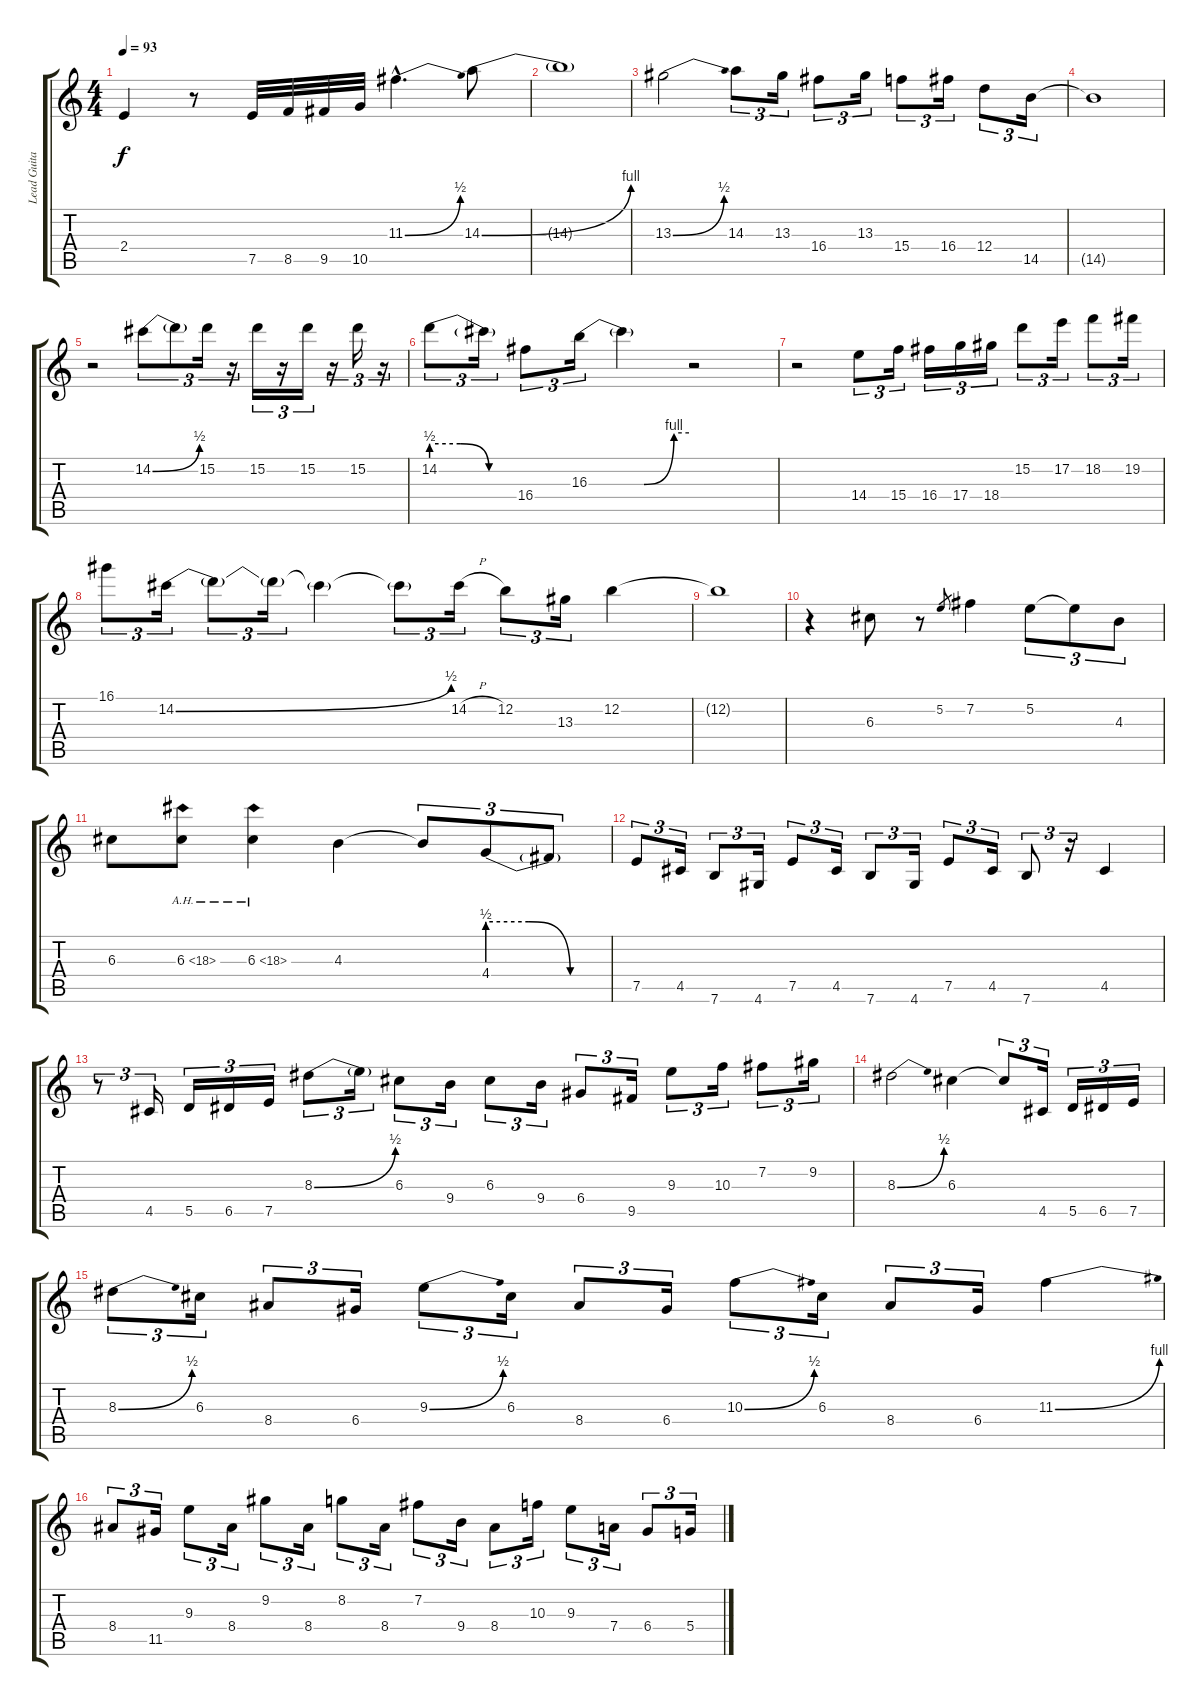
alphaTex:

\track ("Lead Guitar" "Lead Guita") {instrument overdrivenguitar}
\staff {score tabs}
\tuning (E4 B3 G3 D3 A2 E2) {hide}
\ts (4 4)
\tempo 93
\clef g2
\ks c
2.4{t}.4{dy f} r.8 7.5.32 8.5.32 9.5.32 10.5.32 11.3{be (bend 0 0 60 2) hac}.4{d} 14.3{be (bend 0 0 60 4)}.8 |
14.3{t}.1 |
13.3{be (bend 0 0 60 2)}.2 14.3.8{tu (3 2)} 13.3.16{tu (3 2)} 16.4.8{tu (3 2)} 13.3.16{tu (3 2)} 15.4.8{tu (3 2)} 16.4.16{tu (3 2)} 12.4.8{tu (3 2)} 14.5.16{tu (3 2)} |
14.5{t}.1 |
r.2 14.2{be (bend 0 0 60 2)}.8{tu (3 2)} 14.2{t}.8{tu (3 2)} 15.2.16{tu (3 2)} r.16{tu (3 2)} 15.2.16{tu (3 2)} r.16{tu (3 2)} 15.2.16{tu (3 2)} r.16{tu (3 2)} 15.2.16{tu (3 2)} r.16{tu (3 2)} |
14.2{be (custom 0 2 20 2 40 0 60 0)}.8{tu (3 2)} 14.2{t}.16{tu (3 2)} 16.4.8{tu (3 2)} 16.3{be (custom 0 0 24 0 33 0 51 4 60 4)}.16{tu (3 2)} 16.3{t}.4 r.2 |
r.2 14.4.8{tu (3 2)} 15.4.16{tu (3 2)} 16.4.16{tu (3 2)} 17.4.16{tu (3 2)} 18.4.16{tu (3 2)} 15.2.8{tu (3 2)} 17.2.16{tu (3 2)} 18.2.8{tu (3 2)} 19.2.16{tu (3 2)} |
16.1.8{tu (3 2)} 14.2{be (bend 0 0 60 2)}.16{tu (3 2)} 14.2{t}.8{tu (3 2)} 14.2{t}.16{tu (3 2)} 14.2{t}.4 14.2{t}.8{tu (3 2)} 14.2{h}.16{tu (3 2)} 12.2.8{tu (3 2)} 13.3.16{tu (3 2)} 12.2.4 |
12.2{t}.1 |
r.4 6.3.8 r.8 5.2.8{gr} 7.2.4 5.2.8{tu (3 2)} 5.2{t}.8{tu (3 2)} 4.3.8{tu (3 2)} |
6.3.8 6.3{ah 12}.8 6.3{ah 12}.4 4.3.4 4.3{t}.8{tu (3 2)} 4.4{be (custom 0 2 20 2 40 0 60 0)}.8{tu (3 2)} 4.4{t}.8{tu (3 2)} |
7.5.8{tu (3 2)} 4.5.16{tu (3 2)} 7.6.8{tu (3 2)} 4.6.16{tu (3 2)} 7.5.8{tu (3 2)} 4.5.16{tu (3 2)} 7.6.8{tu (3 2)} 4.6.16{tu (3 2)} 7.5.8{tu (3 2)} 4.5.16{tu (3 2)} 7.6.8{tu (3 2)} r.16{tu (3 2)} 4.5.4 |
r.8{tu (3 2)} 4.5.16{tu (3 2)} 5.5.16{tu (3 2)} 6.5.16{tu (3 2)} 7.5.16{tu (3 2)} 8.3{be (bend 0 0 60 2)}.8{tu (3 2)} 8.3{t}.16{tu (3 2)} 6.3.8{tu (3 2)} 9.4.16{tu (3 2)} 6.3.8{tu (3 2)} 9.4.16{tu (3 2)} 6.4.8{tu (3 2)} 9.5.16{tu (3 2)} 9.3.8{tu (3 2)} 10.3.16{tu (3 2)} 7.2.8{tu (3 2)} 9.2.16{tu (3 2)} |
8.3{be (bend 0 0 60 2)}.2 6.3.4 6.3{t}.8{tu (3 2)} 4.5.16{tu (3 2)} 5.5.16{tu (3 2)} 6.5.16{tu (3 2)} 7.5.16{tu (3 2)} |
8.3{be (bend 0 0 60 2)}.8{tu (3 2)} 6.3.16{tu (3 2)} 8.4.8{tu (3 2)} 6.4.16{tu (3 2)} 9.3{be (bend 0 0 60 2)}.8{tu (3 2)} 6.3.16{tu (3 2)} 8.4.8{tu (3 2)} 6.4.16{tu (3 2)} 10.3{be (bend 0 0 60 2)}.8{tu (3 2)} 6.3.16{tu (3 2)} 8.4.8{tu (3 2)} 6.4.16{tu (3 2)} 11.3{be (bend 0 0 60 4)}.4 |
8.4.8{tu (3 2)} 11.5.16{tu (3 2)} 9.3.8{tu (3 2)} 8.4.16{tu (3 2)} 9.2.8{tu (3 2)} 8.4.16{tu (3 2)} 8.2.8{tu (3 2)} 8.4.16{tu (3 2)} 7.2.8{tu (3 2)} 9.4.16{tu (3 2)} 8.4.8{tu (3 2)} 10.3.16{tu (3 2)} 9.3.8{tu (3 2)} 7.4.16{tu (3 2)} 6.4.8{tu (3 2)} 5.4.16{tu (3 2)}
